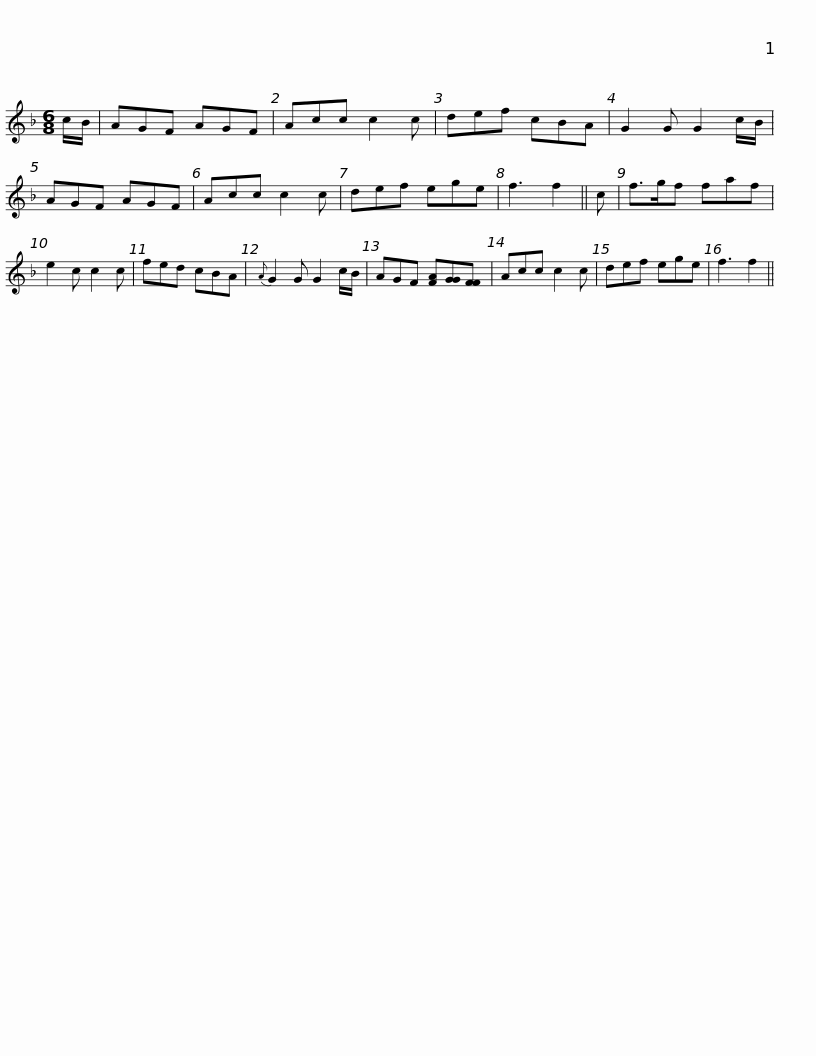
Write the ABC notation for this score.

X:1
L:1/8
M:6/8
I:linebreak $
K:F
V:1 treble
V:1
 c/B/ | AGF AGF | Acc c2 c | def cBA | G2 G G2 c/B/ | %5
 AGF AGF | Acc c2 c | def ege | f3 f2 ||$ c | %10
 f>gf faf | e2 c c2 c | fed cBA |{A} G2 G G2 c/B/ | AGF [FA][GG][FF] | %15
 Acc c2 c | def ege | f3 f2 || %18
